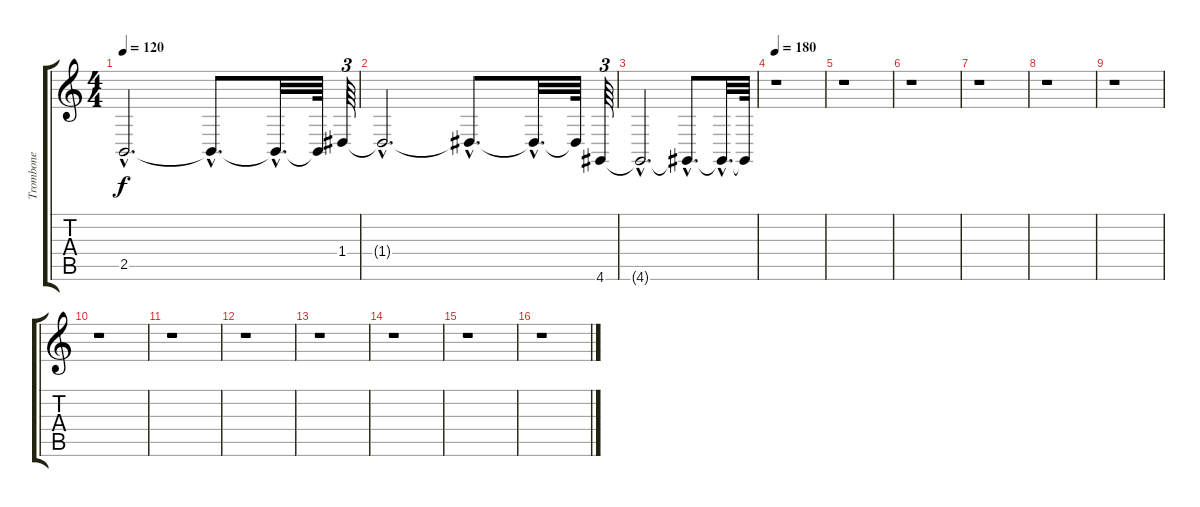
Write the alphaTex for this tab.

\track ("Trombone" "Trombone") {instrument trombone}
\staff {score tabs}
\tuning (E4 B3 G3 D3 A2 E2) {hide}
\ts (4 4)
\tempo 120
\clef g2
\ks c
2.5{hac t}.2{d dy f} 2.5{hac t}.8{d} 2.5{hac t}.32{d} 2.5{t}.64 1.4.64{tu (3 2)} |
1.4{hac t}.2{d} 1.4{hac t}.8{d} 1.4{hac t}.32{d} 1.4{t}.64 4.6.64{tu (3 2)} |
4.6{hac t}.2{d} 4.6{hac t}.8{d} 4.6{hac t}.32{d} 4.6{t}.64 |
\tempo 180
r.1 |
r.1 |
r.1 |
r.1 |
r.1 |
r.1 |
r.1 |
r.1 |
r.1 |
r.1 |
r.1 |
r.1 |
r.1
